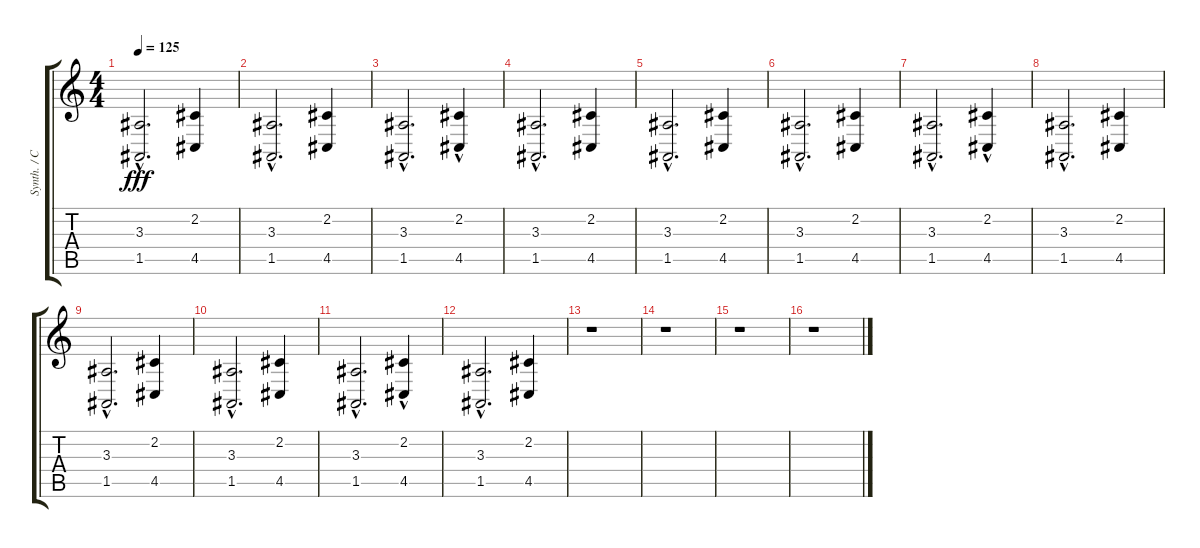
\track ("Synth. / Choirs" "Synth. / C") {instrument choiraahs}
\staff {score tabs}
\tuning (E4 B3 G3 D3 A2 E2) {hide}
\ts (4 4)
\tempo 125
\clef g2
\ks c
(3.3{hac} 1.5{hac}).2{d dy fff} (2.2 4.5).4 |
(3.3{hac} 1.5{hac}).2{d} (2.2 4.5).4 |
(3.3{hac} 1.5{hac}).2{d} (2.2{hac} 4.5).4 |
(3.3{hac} 1.5).2{d} (2.2 4.5).4 |
(3.3{hac} 1.5{hac}).2{d} (2.2 4.5).4 |
(3.3{hac} 1.5{hac}).2{d} (2.2 4.5).4 |
(3.3{hac} 1.5{hac}).2{d} (2.2{hac} 4.5).4 |
(3.3{hac} 1.5).2{d} (2.2 4.5).4 |
(3.3{hac} 1.5{hac}).2{d} (2.2 4.5).4 |
(3.3{hac} 1.5{hac}).2{d} (2.2 4.5).4 |
(3.3{hac} 1.5{hac}).2{d} (2.2{hac} 4.5).4 |
(3.3{hac} 1.5).2{d} (2.2 4.5).4 |
r.1 |
r.1 |
r.1 |
r.1
